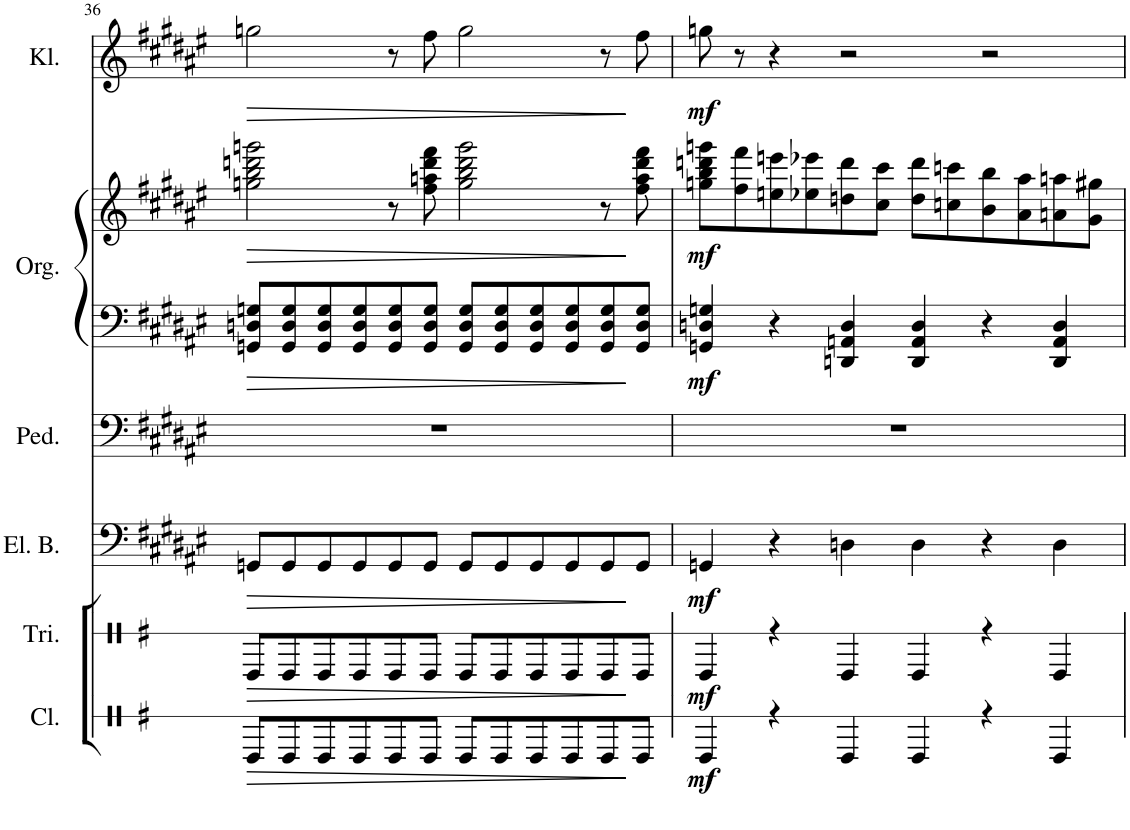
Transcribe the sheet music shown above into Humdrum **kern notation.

**kern	**dynam	**kern	**dynam	**kern	**dynam	**kern	**kern	**kern	**dynam	**kern	**dynam
*part6	*part6	*part5	*part5	*part4	*part4	*part3	*part2	*part2	*part2	*part1	*part1
*staff7	*staff7	*staff6	*staff6	*staff5	*staff5	*staff4	*staff3	*staff2	*staff2/3	*staff1	*staff1
*I"Claves	*	*I"Triangel	*	*I"Electric Bass	*	*I"Org. Pedal	*I"Orgel	*	*	*I"Klarinette	*
*I'Cl.	*	*I'Tri.	*	*I'El. B.	*	*I'Ped.	*I'Org.	*	*	*I'Kl.	*
!!LO:PB:g=z
*clefX	*	*clefX	*	*clefF4	*	*clefF4	*clefF4	*clefG2	*	*clefG2	*
*Trd1c2	*	*	*	*	*	*	*	*	*	*Trd1c2	*
*k[f#]	*	*k[f#]	*	*k[f#c#g#d#a#e#]	*	*k[f#c#g#d#a#e#]	*k[f#c#g#d#a#e#]	*k[f#c#g#d#a#e#]	*	*k[f#c#g#d#a#e#]	*
*	*	*	*	*F#:	*	*F#:	*F#:	*F#:	*	*F#:	*
*M6/4	*	*M6/4	*	*M6/4	*	*M6/4	*M6/4	*M6/4	*	*M6/4	*
=36	=36	=36	=36	=36	=36	=36	=36	=36	=36	=36	=36
!	!LO:HP:b	!	!LO:HP:b	!	!LO:HP:b	!	!	!	!LO:HP:b	!	!LO:HP:b
8e/L	>	8e/L	>	8GGn/L	>	1.r	8GGn/ 8Dn/ 8Gn/L	2ggn\ 2bb\ 2dddn\ 2gggn\	>	2ggn\	>
8e/	.	8e/	.	8GG/	.	.	8GG/ 8D/ 8G/	.	.	.	.
8e/	.	8e/	.	8GG/	.	.	8GG/ 8D/ 8G/	.	.	.	.
8e/	.	8e/	.	8GG/	.	.	8GG/ 8D/ 8G/	.	.	.	.
8e/	.	8e/	.	8GG/	.	.	8GG/ 8D/ 8G/	8r	.	8r	.
8e/J	.	8e/J	.	8GG/J	.	.	8GG/ 8D/ 8G/J	8ff#\ 8aan\ 8ddd\ 8fff#\	.	8ff#\	.
8e/L	.	8e/L	.	8GG/L	.	.	8GG/ 8D/ 8G/L	2gg\ 2bb\ 2ddd\ 2ggg\	.	2gg\	.
8e/	.	8e/	.	8GG/	.	.	8GG/ 8D/ 8G/	.	.	.	.
8e/	.	8e/	.	8GG/	.	.	8GG/ 8D/ 8G/	.	.	.	.
8e/	.	8e/	.	8GG/	.	.	8GG/ 8D/ 8G/	.	.	.	.
8e/	.	8e/	.	8GG/	.	.	8GG/ 8D/ 8G/	8r	.	8r	.
8e/J	]	8e/J	]	8GG/J	]	.	8GG/ 8D/ 8G/J	8ff#\ 8aa\ 8ddd\ 8fff#\	]	8ff#\	]
=37	=37	=37	=37	=37	=37	=37	=37	=37	=37	=37	=37
!	!LO:DY:b	!	!LO:DY:b	!	!LO:DY:b	!	!	!	!LO:DY:b=2	!	!
!	!	!	!	!	!	!	!	!	!LO:DY:n=1:b	!	!LO:DY:b
4e/	mf	4e/	mf	4GGn/	mf	1.r	4GGn/ 4Dn/ 4Gn/	8ggn\ 8bb\ 8dddn\ 8gggn\L	mf mf	8ggn\	mf
.	.	.	.	.	.	.	.	8ff#\ 8fff#\	.	8r	.
4r	.	4r	.	4r	.	.	4r	8een\ 8eeen\	.	4r	.
.	.	.	.	.	.	.	.	8ee-X\ 8eee-X\	.	.	.
4e/	.	4e/	.	4Dn\	.	.	4DDn/ 4AAn/ 4D/	8ddn\ 8ddd\	.	2r	.
.	.	.	.	.	.	.	.	8cc#\ 8ccc#\J	.	.	.
4e/	.	4e/	.	4D\	.	.	4DD/ 4AA/ 4D/	8dd\ 8ddd\L	.	.	.
.	.	.	.	.	.	.	.	8ccn\ 8cccn\	.	.	.
4r	.	4r	.	4r	.	.	4r	8b\ 8bb\	.	2r	.
.	.	.	.	.	.	.	.	8a#\ 8aa#\	.	.	.
4e/	.	4e/	.	4D\	.	.	4DD/ 4AA/ 4D/	8an\ 8aan\	.	.	.
.	.	.	.	.	.	.	.	8g#\ 8gg#X\J	.	.	.
=	=	=	=	=	=	=	=	=	=	=	=
*-	*-	*-	*-	*-	*-	*-	*-	*-	*-	*-	*-
